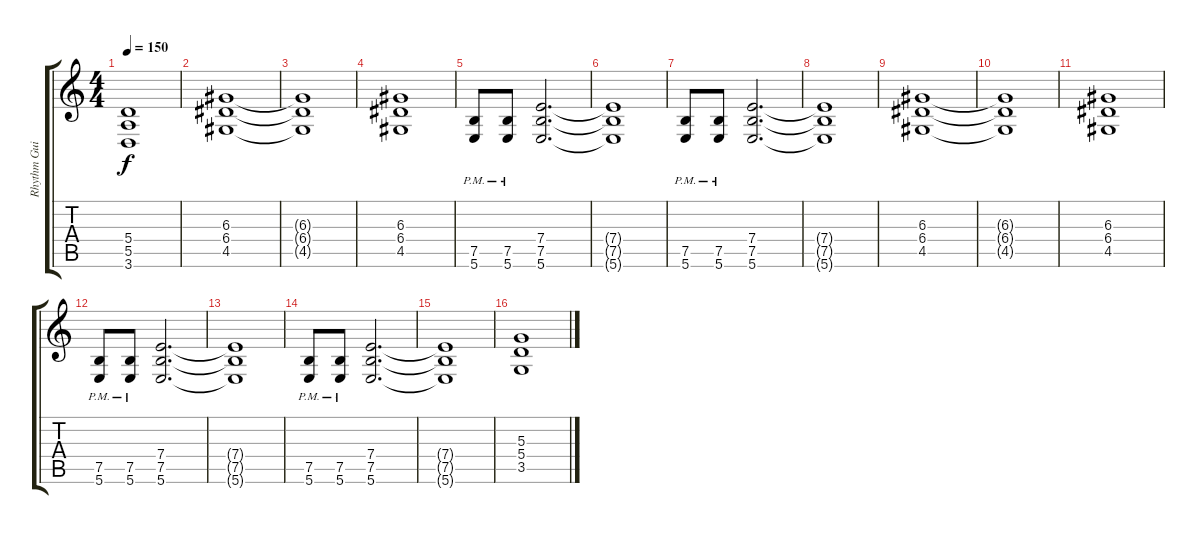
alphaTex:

\track ("Rhythm Guitar" "Rhythm Gui") {instrument distortionguitar}
\staff {score tabs}
\tuning (B3 Gb3 D3 A2 E2 B1) {hide}
\ts (4 4)
\tempo 150
\clef g2
\ks c
(5.4{t} 5.5{t} 3.6{t}).1{dy f} |
(6.3 6.4 4.5).1 |
(6.3{t} 6.4{t} 4.5{t}).1 |
(6.3 6.4 4.5).1 |
(7.5{pm} 5.6{pm}).8 (7.5{pm} 5.6{pm}).8 (7.4 7.5 5.6).2{d} |
(7.4{t} 7.5{t} 5.6{t}).1 |
(7.5{pm} 5.6{pm}).8 (7.5{pm} 5.6{pm}).8 (7.4 7.5 5.6).2{d} |
(7.4{t} 7.5{t} 5.6{t}).1 |
(6.3 6.4 4.5).1 |
(6.3{t} 6.4{t} 4.5{t}).1 |
(6.3 6.4 4.5).1 |
(7.5{pm} 5.6{pm}).8 (7.5{pm} 5.6{pm}).8 (7.4 7.5 5.6).2{d} |
(7.4{t} 7.5{t} 5.6{t}).1 |
(7.5{pm} 5.6{pm}).8 (7.5{pm} 5.6{pm}).8 (7.4 7.5 5.6).2{d} |
(7.4{t} 7.5{t} 5.6{t}).1 |
(5.3 5.4 3.5).1
